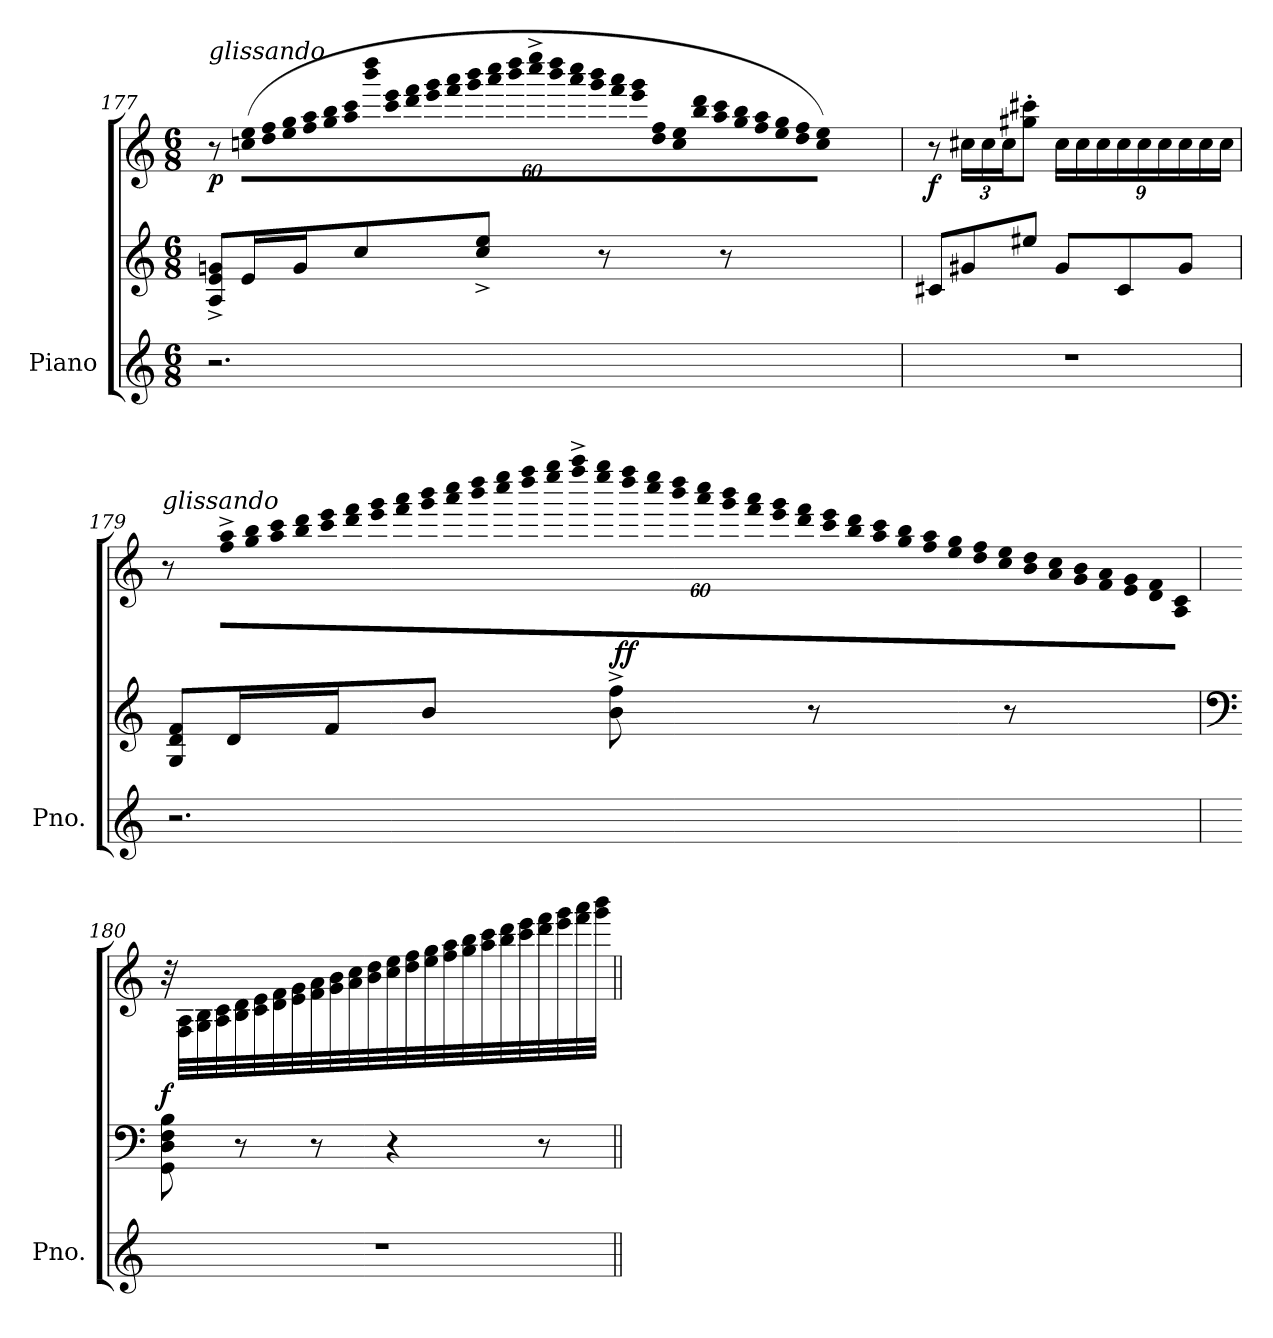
**kern	**kern	**kern	**dynam
*part1	*part1	*part1	*part1
*staff3	*staff2	*staff1	*staff1/2/3
*I"Piano	*	*	*
*I'Pno.	*	*	*
*clefG2	*clefG2	*clefG2	*
*k[]	*k[]	*k[]	*
*C:	*C:	*C:	*
*M6/8	*M6/8	*M6/8	*
=177	=177	=177	=177
!	!	!LO:TX:a:i:t=glissando	!
!	!	!	!LO:DY:b
2.r	8A/^ 8e/^ 8gni/^L	8r	p
*	*	*Xbrackettup	*
!	!	!LO:N:vis=32	!
.	16e/L	(>1920%41ccni\ 1920%41ee\LLL	.
!	!	!LO:N:vis=32	!
.	.	1920%41dd\ 1920%41ff\	.
!	!	!LO:N:vis=32	!
.	.	1920%41ee\ 1920%41gg\	.
.	16g/J	.	.
!	!	!LO:N:vis=32	!
.	.	1920%41ff\ 1920%41aa\	.
!	!	!LO:N:vis=32	!
.	.	1920%41gg\ 1920%41bb\	.
!	!	!LO:N:vis=32	!
.	.	1920%41aa\ 1920%41ccc\	.
.	8cc/	.	.
!	!	!LO:N:vis=32	!
.	.	1920%41bbb\ 1920%41dddd\	.
!	!	!LO:N:vis=32	!
.	.	1920%41ccc\ 1920%41eee\	.
!	!	!LO:N:vis=32	!
.	.	1920%41ddd\ 1920%41fff\	.
!	!	!LO:N:vis=32	!
.	.	1920%41eee\ 1920%41ggg\	.
!	!	!LO:N:vis=32	!
.	.	1920%41fff\ 1920%41aaa\	.
!	!	!LO:N:vis=32	!
.	.	1920%41ggg\ 1920%41bbb\	.
.	8cc/^ 8ee/^J	.	.
!	!	!LO:N:vis=32	!
.	.	1920%41aaa\ 1920%41cccc\	.
!	!	!LO:N:vis=32	!
.	.	1920%41bbb\ 1920%41dddd\	.
!	!	!LO:N:vis=32	!
.	.	1920%41cccc\^ 1920%41eeee\^	.
!	!	!LO:N:vis=32	!
.	.	1920%41bbb\ 1920%41dddd\	.
!	!	!LO:N:vis=32	!
.	.	1920%41aaa\ 1920%41cccc\	.
!	!	!LO:N:vis=32	!
.	.	1920%41ggg\ 1920%41bbb\	.
.	8r	.	.
!	!	!LO:N:vis=32	!
.	.	1920%41fff\ 1920%41aaa\	.
!	!	!LO:N:vis=32	!
.	.	1920%41eee\ 1920%41ggg\	.
!	!	!LO:N:vis=32	!
.	.	1920%41dd\ 1920%41ff\	.
!	!	!LO:N:vis=32	!
.	.	1920%41cc\ 1920%41ee\	.
!	!	!LO:N:vis=32	!
.	.	1920%41bb\ 1920%41ddd\	.
!	!	!LO:N:vis=32	!
.	.	1920%41aa\ 1920%41ccc\	.
.	8r	.	.
!	!	!LO:N:vis=32	!
.	.	1920%41gg\ 1920%41bb\	.
!	!	!LO:N:vis=32	!
.	.	1920%41ff\ 1920%41aa\	.
!	!	!LO:N:vis=32	!
.	.	1920%41ee\ 1920%41gg\	.
!	!	!LO:N:vis=32	!
.	.	1920%41dd\ 1920%41ff\	.
!	!	!LO:N:vis=32	!
.	.	1920%41cc\ 1920%41ee\JJJ)	.
.	.	64ryy	.
!	!LO:N:vis=128	!	!
64ryy	1920%23ryy	.	.
.	.	1920%11ryy	.
.	480..ryy	.	.
=178	=178	=178	=178
!	!	!	!LO:DY:b
2.r	8c#X/L	8r	f
.	8g#X/	24cc#X\LL	.
.	.	24cc#\	.
.	.	24cc#\J	.
.	8ee#X/J	8gg#X\' 8ccc#X\'J	.
.	8g#/L	24cc#\LL	.
.	.	24cc#\	.
.	.	24cc#\	.
.	8c#/	24cc#\	.
.	.	24cc#\	.
.	.	24cc#\	.
.	8g#/J	24cc#\	.
.	.	24cc#\	.
.	.	24cc#\JJ	.
!!LO:LB:g=z
=179	=179	=179	=179
!	!	!LO:TX:a:i:t=glissando	!
320.ryy	320.ryy	8r	.
2.r	8G/ 8d/ 8f/L	.	.
!	!	!LO:N:vis=32	!
.	.	1920%31ff\^ 1920%31aa\^LLL	.
.	16d/L	.	.
!	!	!LO:N:vis=32	!
.	.	1920%31gg\ 1920%31bb\	.
!	!	!LO:N:vis=32	!
.	.	1920%31aa\ 1920%31ccc\	.
!	!	!LO:N:vis=32	!
.	.	1920%31bb\ 1920%31ddd\	.
!	!	!LO:N:vis=32	!
.	.	1920%31ccc\ 1920%31eee\	.
.	16f/J	.	.
!	!	!LO:N:vis=32	!
.	.	1920%31ddd\ 1920%31fff\	.
!	!	!LO:N:vis=32	!
.	.	1920%31eee\ 1920%31ggg\	.
!	!	!LO:N:vis=32	!
.	.	1920%31fff\ 1920%31aaa\	.
!	!	!LO:N:vis=32	!
.	.	1920%31ggg\ 1920%31bbb\	.
.	8b/J	.	.
!	!	!LO:N:vis=32	!
.	.	1920%31aaa\ 1920%31cccc\	.
!	!	!LO:N:vis=32	!
.	.	1920%31bbb\ 1920%31dddd\	.
!	!	!LO:N:vis=32	!
.	.	1920%31cccc\ 1920%31eeee\	.
!	!	!LO:N:vis=32	!
.	.	1920%31dddd\ 1920%31ffff\	.
!	!	!LO:N:vis=32	!
.	.	1920%31eeee\ 1920%31gggg\	.
!	!	!LO:N:vis=32	!
.	.	1920%31ffff\^ 1920%31aaaa\^	.
!	!	!LO:N:vis=32	!
.	.	1920%31eeee\ 1920%31gggg\	.
.	8b\^ 8ff\^	.	.
!	!	!LO:N:vis=32	!LO:DY:b
.	.	1920%31dddd\ 1920%31ffff\	ff
!	!	!LO:N:vis=32	!
.	.	1920%31cccc\ 1920%31eeee\	.
!	!	!LO:N:vis=32	!
.	.	1920%31bbb\ 1920%31dddd\	.
!	!	!LO:N:vis=32	!
.	.	1920%31aaa\ 1920%31cccc\	.
!	!	!LO:N:vis=32	!
.	.	1920%31ggg\ 1920%31bbb\	.
!	!	!LO:N:vis=32	!
.	.	1920%31fff\ 1920%31aaa\	.
!	!	!LO:N:vis=32	!
.	.	1920%31eee\ 1920%31ggg\	.
!	!	!LO:N:vis=32	!
.	.	1920%31ddd\ 1920%31fff\	.
.	8r	.	.
!	!	!LO:N:vis=32	!
.	.	1920%31ccc\ 1920%31eee\	.
!	!	!LO:N:vis=32	!
.	.	1920%31bb\ 1920%31ddd\	.
!	!	!LO:N:vis=32	!
.	.	1920%31aa\ 1920%31ccc\	.
!	!	!LO:N:vis=32	!
.	.	1920%31gg\ 1920%31bb\	.
!	!	!LO:N:vis=32	!
.	.	1920%31ff\ 1920%31aa\	.
!	!	!LO:N:vis=32	!
.	.	1920%31ee\ 1920%31gg\	.
!	!	!LO:N:vis=32	!
.	.	1920%31dd\ 1920%31ff\	.
!	!	!LO:N:vis=32	!
.	.	1920%31cc\ 1920%31ee\	.
.	8r	.	.
!	!	!LO:N:vis=32	!
.	.	1920%31b\ 1920%31dd\	.
!	!	!LO:N:vis=32	!
.	.	1920%31a\ 1920%31cc\	.
!	!	!LO:N:vis=32	!
.	.	1920%31g\ 1920%31b\	.
!	!	!LO:N:vis=32	!
.	.	1920%31f\ 1920%31a\	.
!	!	!LO:N:vis=32	!
.	.	1920%31e\ 1920%31g\	.
!	!	!LO:N:vis=32	!
.	.	1920%31d\ 1920%31f\	.
!	!	!LO:N:vis=32	!
.	.	1920%31A\ 1920%31c\JJJ	.
!!LO:PB:g=z
=180	=180	=180	=180
*	*clefF4	*	*
!	!	!	!LO:DY:b
2.r	8GG\ 8D\ 8F\ 8B\	32r	f
.	.	32F\ 32A\LLL	.
.	.	32G\ 32B\	.
.	.	32A\ 32c\	.
.	8r	32B\ 32d\	.
.	.	32c\ 32e\	.
.	.	32d\ 32f\	.
.	.	32e\ 32g\	.
.	8r	32f\ 32a\	.
.	.	32g\ 32b\	.
.	.	32a\ 32cc\	.
.	.	32b\ 32dd\	.
.	4r	32cc\ 32ee\	.
.	.	32dd\ 32ff\	.
.	.	32ee\ 32gg\	.
.	.	32ff\ 32aa\	.
.	.	32gg\ 32bb\	.
.	.	32aa\ 32ccc\	.
.	.	32bb\ 32ddd\	.
.	.	32ccc\ 32eee\	.
.	8r	32ddd\ 32fff\	.
.	.	32eee\ 32ggg\	.
.	.	32fff\ 32aaa\	.
.	.	32ggg\ 32bbb\JJJ	.
=||	=||	=||	=||
*-	*-	*-	*-
